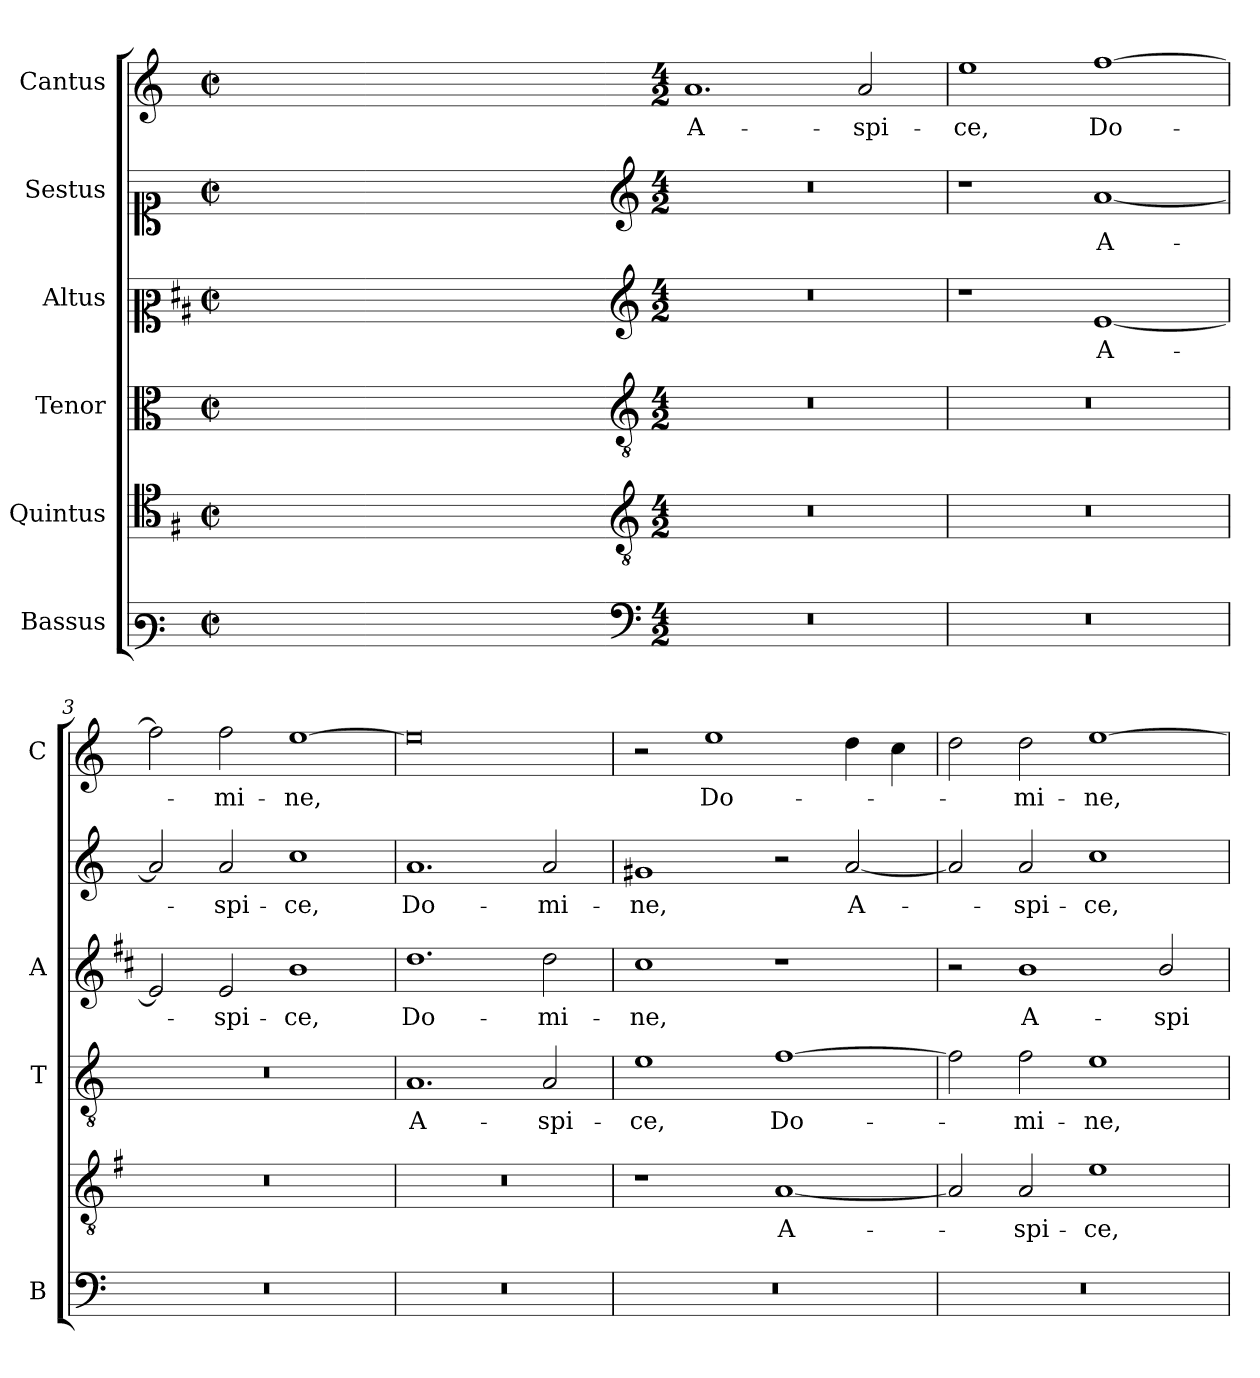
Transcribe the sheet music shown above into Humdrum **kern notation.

**kern	**kern	**text	**kern	**text	**kern	**text	**kern	**text	**kern	**text
*part6	*part5	*part5	*part4	*part4	*part3	*part3	*part2	*part2	*part1	*part1
*staff6	*staff5	*staff5	*staff4	*staff4	*staff3	*staff3	*staff2	*staff2	*staff1	*staff1
*I"Bassus	*I"Quintus	*	*I"Tenor	*	*I"Altus	*	*I"Sestus	*	*I"Cantus	*
*I'B	*	*	*I'T	*	*I'A	*	*	*	*I'C	*
*clefF3	*clefC4	*	*clefC3	*	*clefC2	*	*clefC1	*	*clefG2	*
*	*ITrd4c7	*	*	*	*ITrd1c2	*	*	*	*	*
*k[]	*k[]	*	*k[]	*	*k[]	*	*k[]	*	*k[]	*
*C:	*C:	*	*C:	*	*C:	*	*C:	*	*C:	*
*M2/2	*M2/2	*	*M2/2	*	*M2/2	*	*M2/2	*	*M2/2	*
*met(c|)	*met(c|)	*	*met(c|)	*	*met(c|)	*	*met(c|)	*	*met(c|)	*
=	=	=	=	=	=	=	=	=	=	=
1ryy	1ryy	.	1ryy	.	1ryy	.	1ryy	.	1ryy	.
=1X-	=1X-	=1X-	=1X-	=1X-	=1X-	=1X-	=1X-	=1X-	=1X-	=1X-
4ryy	4ryy	.	4ryy	.	4ryy	.	4ryy	.	4ryy	.
4ryy	4ryy	.	4ryy	.	4ryy	.	4ryy	.	4ryy	.
4ryy	4ryy	.	4ryy	.	4ryy	.	4ryy	.	4ryy	.
4ryy	4ryy	.	4ryy	.	4ryy	.	4ryy	.	4ryy	.
=1-	=1-	=1-	=1-	=1-	=1-	=1-	=1-	=1-	=1-	=1-
*clefF4	*clefGv2	*	*clefGv2	*	*clefG2	*	*clefG2	*	*	*
*M4/2	*M4/2	*	*M4/2	*	*M4/2	*	*M4/2	*	*M4/2	*
!	!	!	!	!	!	!	!	!	!	!LO:LY:b
0r	0r	.	0r	.	0r	.	0r	.	1.a	A-
!	!	!	!	!	!	!	!	!	!	!LO:LY:b
.	.	.	.	.	.	.	.	.	2a/	-spi-
=2	=2	=2	=2	=2	=2	=2	=2	=2	=2	=2
!	!	!	!	!	!	!	!	!	!	!LO:LY:b
0r	0r	.	0r	.	1r	.	1r	.	1ee	-ce,
!	!	!	!	!	!	!LO:LY:b	!	!LO:LY:b	!	!LO:LY:b
.	.	.	.	.	[1d	A-	[1a	A-	[1ff	Do-
=3	=3	=3	=3	=3	=3	=3	=3	=3	=3	=3
0r	0r	.	0r	.	2d/]	.	2a/]	.	2ff\]	.
!	!	!	!	!	!	!LO:LY:b	!	!LO:LY:b	!	!LO:LY:b
.	.	.	.	.	2d/	-spi-	2a/	-spi-	2ff\	-mi-
!	!	!	!	!	!	!LO:LY:b	!	!LO:LY:b	!	!LO:LY:b
.	.	.	.	.	1a	-ce,	1cc	-ce,	[1ee	-ne,
=4	=4	=4	=4	=4	=4	=4	=4	=4	=4	=4
!	!	!	!	!LO:LY:b	!	!LO:LY:b	!	!LO:LY:b	!	!
0r	0r	.	1.A	A-	1.cc	Do-	1.a	Do-	0ee]	.
!	!	!	!	!LO:LY:b	!	!LO:LY:b	!	!LO:LY:b	!	!
.	.	.	2A/	-spi-	2cc\	-mi-	2a/	-mi-	.	.
=5	=5	=5	=5	=5	=5	=5	=5	=5	=5	=5
!	!	!	!	!LO:LY:b	!	!LO:LY:b	!	!LO:LY:b	!	!
0r	1r	.	1e	-ce,	1b	-ne,	1g#X	-ne,	2r	.
!	!	!	!	!	!	!	!	!	!	!LO:LY:b
.	.	.	.	.	.	.	.	.	1ee	Do-
!	!	!LO:LY:b	!	!LO:LY:b	!	!	!	!	!	!
.	[1D	A-	[1f	Do-	1r	.	2r	.	.	.
!	!	!	!	!	!	!	!	!LO:LY:b	!	!
.	.	.	.	.	.	.	[2a/	A-	4dd\	.
.	.	.	.	.	.	.	.	.	4cc\	.
!!LO:LB:g=z
=6	=6	=6	=6	=6	=6	=6	=6	=6	=6	=6
0r	2D/]	.	2f\]	.	2r	.	2a/]	.	2dd\	.
!	!	!LO:LY:b	!	!LO:LY:b	!	!LO:LY:b	!	!LO:LY:b	!	!LO:LY:b
.	2D/	-spi-	2f\	-mi-	1a	A-	2a/	-spi-	2dd\	-mi-
!	!	!LO:LY:b	!	!LO:LY:b	!	!	!	!LO:LY:b	!	!LO:LY:b
.	1A	-ce,	1e	-ne,	.	.	1cc	-ce,	[1ee	-ne,
!	!	!	!	!	!	!LO:LY:b	!	!	!	!
.	.	.	.	.	2a/	-spi-	.	.	.	.
=	=	=	=	=	=	=	=	=	=	=
*-	*-	*-	*-	*-	*-	*-	*-	*-	*-	*-
